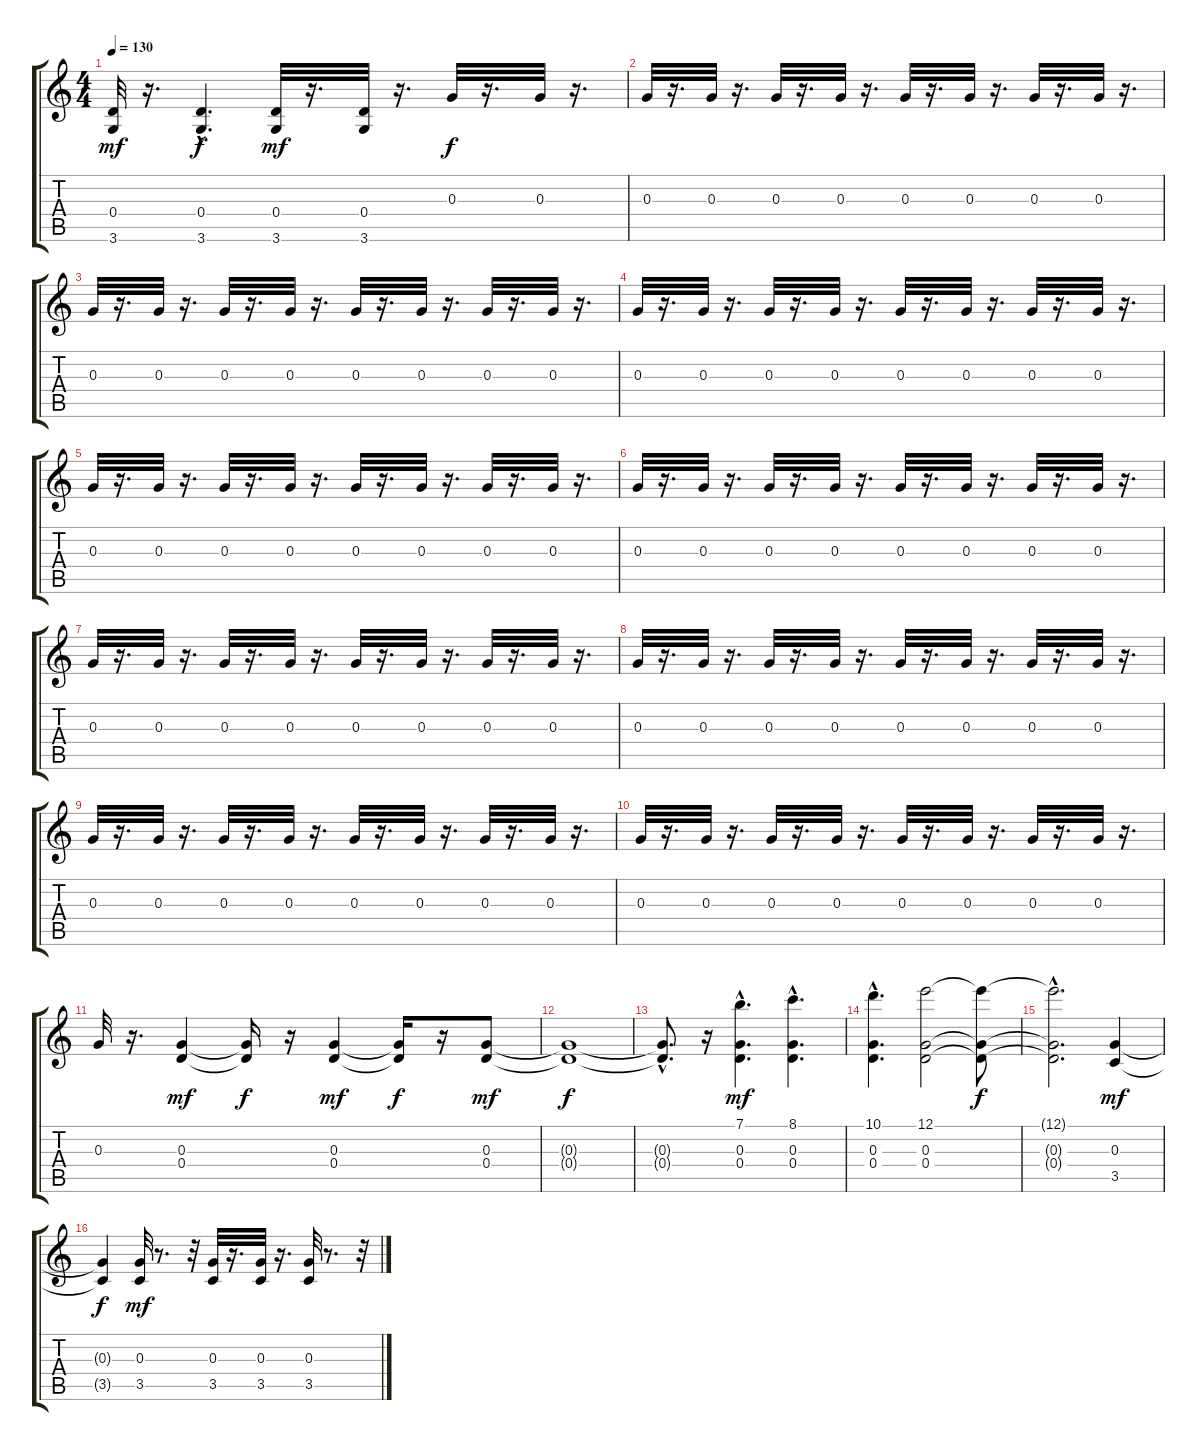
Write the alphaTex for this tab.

\track "" {instrument overdrivenguitar}
\staff {score tabs}
\tuning (E4 B3 G3 D3 A2 E2) {hide}
\ts (4 4)
\tempo 130
\clef g2
\ks c
(0.4 3.6).32{dy mf} r.16{d} (0.4{hac} 3.6{hac}).4{d dy f} (0.4 3.6).32{dy mf} r.16{d} (0.4 3.6).32 r.16{d} 0.3.32{dy f} r.16{d} 0.3.32 r.16{d} |
0.3.32 r.16{d} 0.3.32 r.16{d} 0.3.32 r.16{d} 0.3.32 r.16{d} 0.3.32 r.16{d} 0.3.32 r.16{d} 0.3.32 r.16{d} 0.3.32 r.16{d} |
0.3.32 r.16{d} 0.3.32 r.16{d} 0.3.32 r.16{d} 0.3.32 r.16{d} 0.3.32 r.16{d} 0.3.32 r.16{d} 0.3.32 r.16{d} 0.3.32 r.16{d} |
0.3.32 r.16{d} 0.3.32 r.16{d} 0.3.32 r.16{d} 0.3.32 r.16{d} 0.3.32 r.16{d} 0.3.32 r.16{d} 0.3.32 r.16{d} 0.3.32 r.16{d} |
0.3.32 r.16{d} 0.3.32 r.16{d} 0.3.32 r.16{d} 0.3.32 r.16{d} 0.3.32 r.16{d} 0.3.32 r.16{d} 0.3.32 r.16{d} 0.3.32 r.16{d} |
0.3.32 r.16{d} 0.3.32 r.16{d} 0.3.32 r.16{d} 0.3.32 r.16{d} 0.3.32 r.16{d} 0.3.32 r.16{d} 0.3.32 r.16{d} 0.3.32 r.16{d} |
0.3.32 r.16{d} 0.3.32 r.16{d} 0.3.32 r.16{d} 0.3.32 r.16{d} 0.3.32 r.16{d} 0.3.32 r.16{d} 0.3.32 r.16{d} 0.3.32 r.16{d} |
0.3.32 r.16{d} 0.3.32 r.16{d} 0.3.32 r.16{d} 0.3.32 r.16{d} 0.3.32 r.16{d} 0.3.32 r.16{d} 0.3.32 r.16{d} 0.3.32 r.16{d} |
0.3.32 r.16{d} 0.3.32 r.16{d} 0.3.32 r.16{d} 0.3.32 r.16{d} 0.3.32 r.16{d} 0.3.32 r.16{d} 0.3.32 r.16{d} 0.3.32 r.16{d} |
0.3.32 r.16{d} 0.3.32 r.16{d} 0.3.32 r.16{d} 0.3.32 r.16{d} 0.3.32 r.16{d} 0.3.32 r.16{d} 0.3.32 r.16{d} 0.3.32 r.16{d} |
0.3.32 r.16{d} (0.3 0.4).4{dy mf} (0.3{t} 0.4{t}).16{dy f} r.16 (0.3 0.4).4{dy mf} (0.3{t} 0.4{t}).16{dy f} r.16 (0.3 0.4).8{dy mf} |
(0.3{t} 0.4{t}).1{dy f} |
(0.3{hac t} 0.4{hac t}).8{d} r.16 (7.1{hac} 0.3 0.4).4{d dy mf} (8.1{hac} 0.3 0.4).4{d} |
(10.1{hac} 0.3 0.4).4{d} (12.1 0.3 0.4).2 (12.1{t} 0.3{t} 0.4{t}).8{dy f} |
(12.1{hac t} 0.3{t} 0.4{t}).2{d} (0.3 3.5).4{dy mf} |
(0.3{t} 3.5{t}).4{dy f} (0.3 3.5).32{dy mf} r.8{d} r.32 (0.3 3.5).32 r.16{d} (0.3 3.5).32 r.16{d} (0.3 3.5).32 r.8{d} r.32
